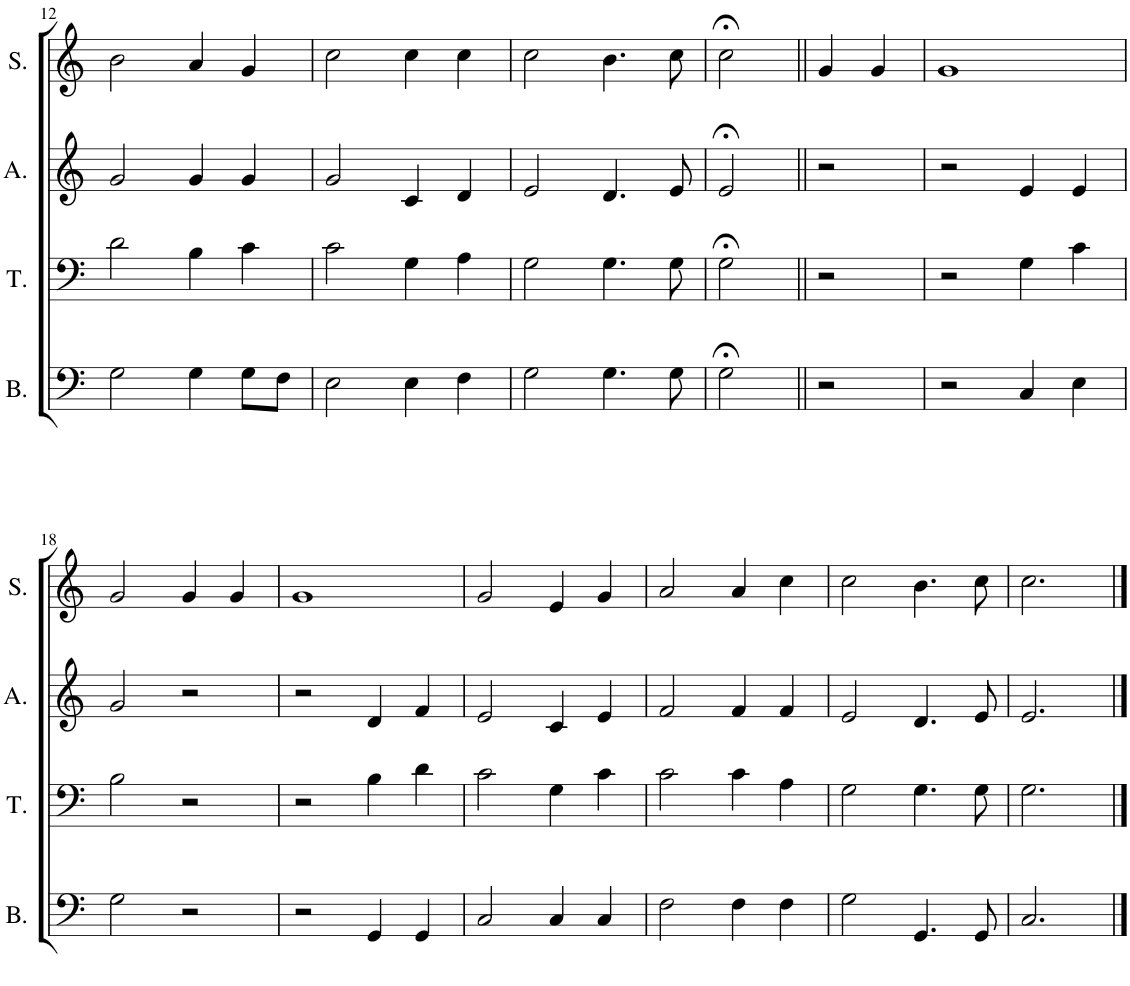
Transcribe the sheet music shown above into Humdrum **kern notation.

**kern	**kern	**kern	**kern
*part4	*part3	*part2	*part1
*staff4	*staff3	*staff2	*staff1
*I"Bass	*I"Tenor	*I"Alto	*I"Soprano
*I'B.	*I'T.	*I'A.	*I'S.
!!LO:PB:g=z
*clefF4	*clefF4	*clefG2	*clefG2
*k[]	*k[]	*k[]	*k[]
*M4/4	*M4/4	*M4/4	*M4/4
=12	=12	=12	=12
2G\	2d\	2g/	2b\
4G\	4B\	4g/	4a/
8G\L	4c\	4g/	4g/
8F\J	.	.	.
=13	=13	=13	=13
2E\	2c\	2g/	2cc\
4E\	4G\	4c/	4cc\
4F\	4A\	4d/	4cc\
=14	=14	=14	=14
2G\	2G\	2e/	2cc\
4.G\	4.G\	4.d/	4.b\
8G\	8G\	8e/	8cc\
=15	=15	=15	=15
2G;<\	2G;<\	2e;</	2cc;<\
=16||	=16||	=16||	=16||
2r	2r	2r	4g/
.	.	.	4g/
=17	=17	=17	=17
2r	2r	2r	1g
4C/	4G\	4e/	.
4E\	4c\	4e/	.
!!LO:LB:g=z
=18	=18	=18	=18
2G\	2B\	2g/	2g/
2r	2r	2r	4g/
.	.	.	4g/
=19	=19	=19	=19
2r	2r	2r	1g
4GG/	4B\	4d/	.
4GG/	4d\	4f/	.
=20	=20	=20	=20
2C/	2c\	2e/	2g/
4C/	4G\	4c/	4e/
4C/	4c\	4e/	4g/
=21	=21	=21	=21
2F\	2c\	2f/	2a/
4F\	4c\	4f/	4a/
4F\	4A\	4f/	4cc\
=22	=22	=22	=22
2G\	2G\	2e/	2cc\
4.GG/	4.G\	4.d/	4.b\
8GG/	8G\	8e/	8cc\
=23	=23	=23	=23
2.C/	2.G\	2.e/	2.cc\
==	==	==	==
*-	*-	*-	*-
